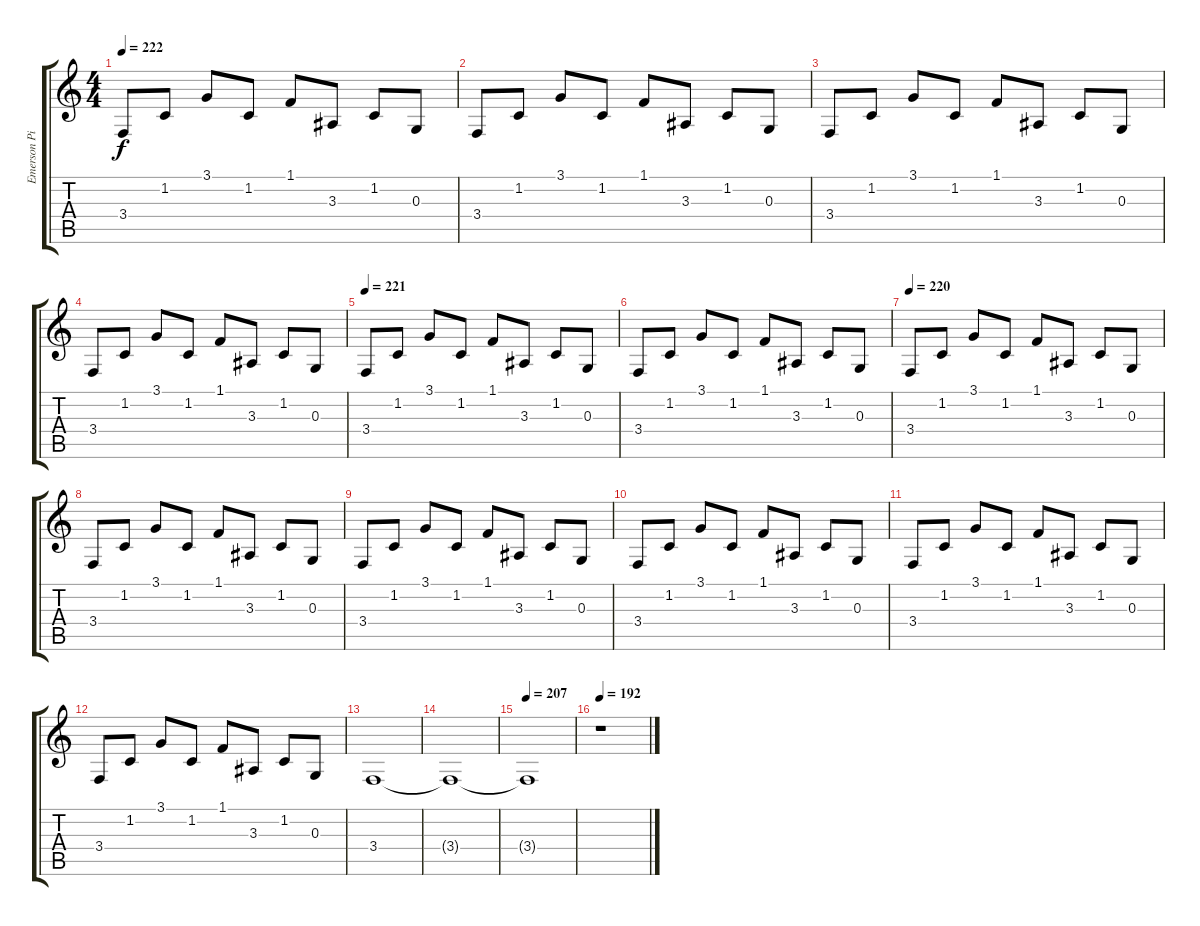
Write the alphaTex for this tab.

\track ("Emerson Piano LH" "Emerson Pi") {instrument acousticgrandpiano}
\staff {score tabs}
\tuning (E4 B3 G3 D3 A2 E2) {hide}
\ts (4 4)
\tempo 222
\clef g2
\ks c
3.4.8{dy f} 1.2.8 3.1.8 1.2.8 1.1.8 3.3.8 1.2.8 0.3.8 |
3.4.8 1.2.8 3.1.8 1.2.8 1.1.8 3.3.8 1.2.8 0.3.8 |
3.4.8 1.2.8 3.1.8 1.2.8 1.1.8 3.3.8 1.2.8 0.3.8 |
3.4.8 1.2.8 3.1.8 1.2.8 1.1.8 3.3.8 1.2.8 0.3.8 |
\tempo 221
3.4.8 1.2.8 3.1.8 1.2.8 1.1.8 3.3.8 1.2.8 0.3.8 |
3.4.8 1.2.8 3.1.8 1.2.8 1.1.8 3.3.8 1.2.8 0.3.8 |
\tempo 220
3.4.8 1.2.8 3.1.8 1.2.8 1.1.8 3.3.8 1.2.8 0.3.8 |
3.4.8 1.2.8 3.1.8 1.2.8 1.1.8 3.3.8 1.2.8 0.3.8 |
3.4.8 1.2.8 3.1.8 1.2.8 1.1.8 3.3.8 1.2.8 0.3.8 |
3.4.8 1.2.8 3.1.8 1.2.8 1.1.8 3.3.8 1.2.8 0.3.8 |
3.4.8 1.2.8 3.1.8 1.2.8 1.1.8 3.3.8 1.2.8 0.3.8 |
3.4.8 1.2.8 3.1.8 1.2.8 1.1.8 3.3.8 1.2.8 0.3.8 |
3.4.1 |
3.4{t}.1 |
\tempo 207
3.4{t}.1 |
\tempo 192
r.1
